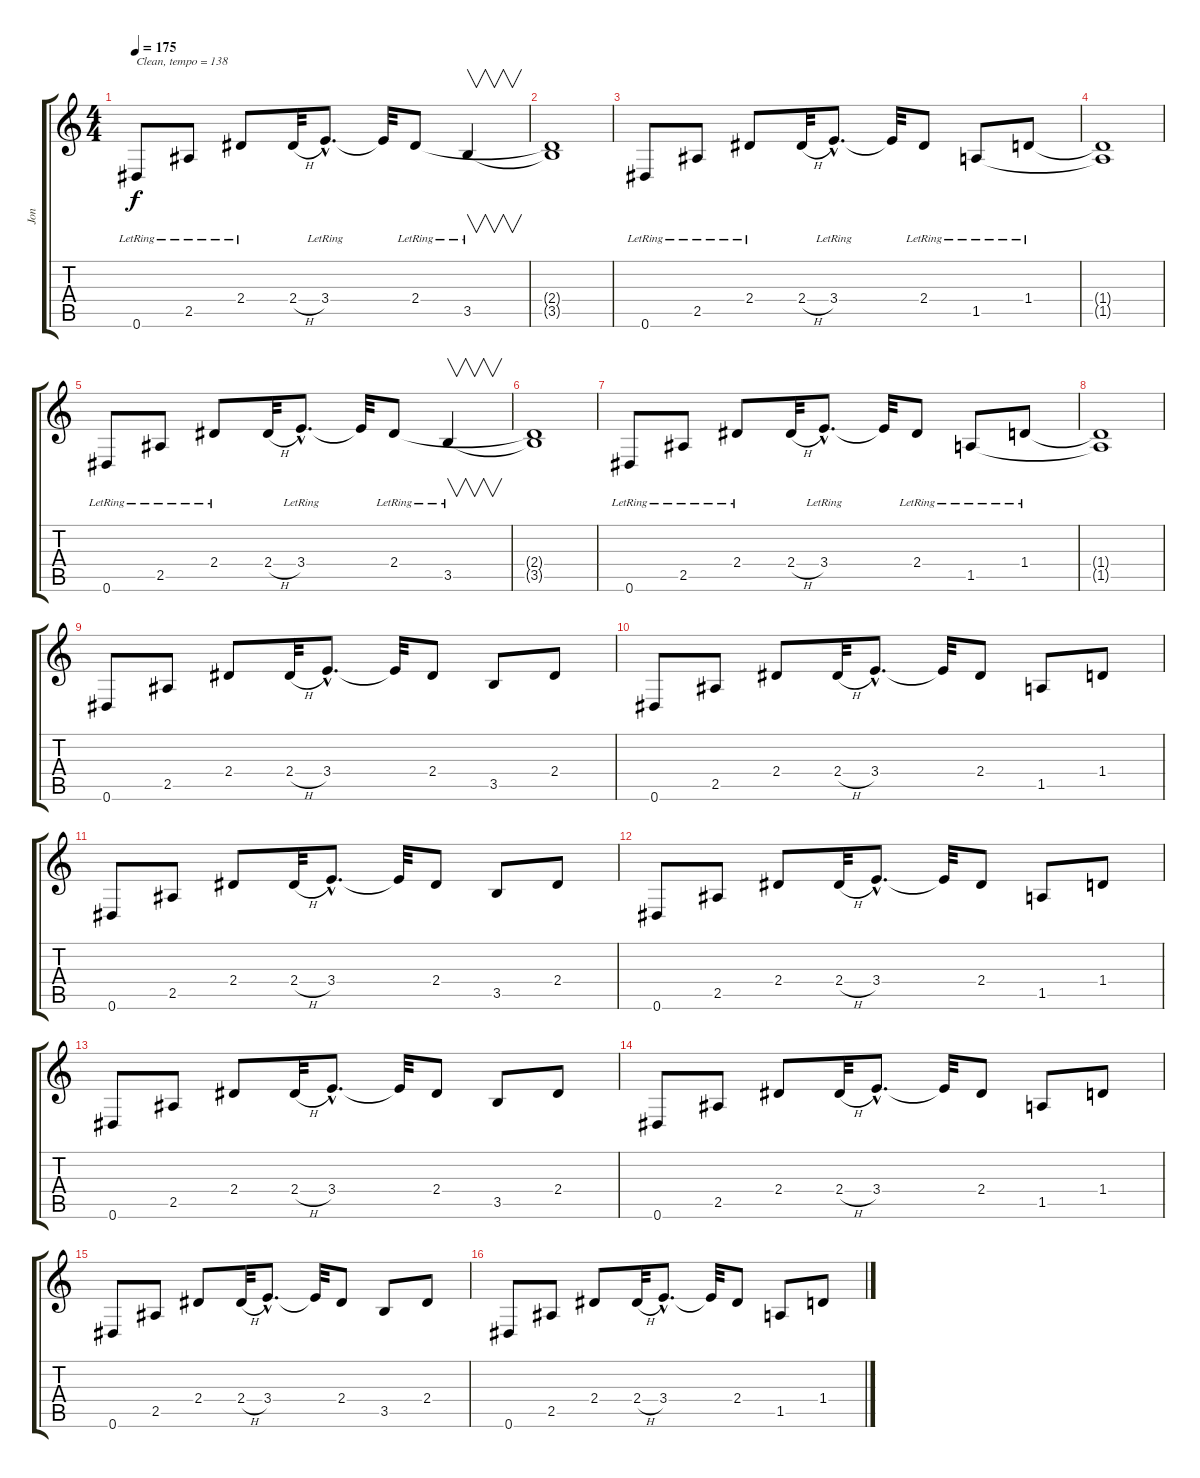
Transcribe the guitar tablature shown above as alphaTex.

\track ("Jon" "Jon") {instrument distortionguitar}
\staff {score tabs}
\tuning (Eb4 Bb3 Gb3 Db3 Ab2 Eb2) {hide}
\ts (4 4)
\tempo 175
\tempo 138
\tempo 175
\clef g2
\ks c
0.6{lr}.8{txt "Clean, tempo = 138" dy f volume 16 instrument acousticguitarsteel} 2.5{lr}.8 2.4{lr}.8 2.4{h}.32 3.4{hac lr}.8{d} 3.4{t}.32 2.4{lr}.8 3.5{lr}.4{v} |
(2.4{t} 3.5{t}).1 |
0.6{lr}.8 2.5{lr}.8 2.4{lr}.8 2.4{h}.32 3.4{hac lr}.8{d} 3.4{t}.32 2.4{lr}.8 1.5{lr}.8 1.4{lr}.8 |
(1.4{t} 1.5{t}).1 |
0.6{lr}.8 2.5{lr}.8 2.4{lr}.8 2.4{h}.32 3.4{hac lr}.8{d} 3.4{t}.32 2.4{lr}.8 3.5{lr}.4{v} |
(2.4{t} 3.5{t}).1 |
0.6{lr}.8 2.5{lr}.8 2.4{lr}.8 2.4{h}.32 3.4{hac lr}.8{d} 3.4{t}.32 2.4{lr}.8 1.5{lr}.8 1.4{lr}.8 |
(1.4{t} 1.5{t}).1 |
0.6.8 2.5.8 2.4.8 2.4{h}.32 3.4{hac}.8{d} 3.4{t}.32 2.4.8 3.5.8 2.4.8 |
0.6.8 2.5.8 2.4.8 2.4{h}.32 3.4{hac}.8{d} 3.4{t}.32 2.4.8 1.5.8 1.4.8 |
0.6.8 2.5.8 2.4.8 2.4{h}.32 3.4{hac}.8{d} 3.4{t}.32 2.4.8 3.5.8 2.4.8 |
0.6.8 2.5.8 2.4.8 2.4{h}.32 3.4{hac}.8{d} 3.4{t}.32 2.4.8 1.5.8 1.4.8 |
0.6.8 2.5.8 2.4.8 2.4{h}.32 3.4{hac}.8{d} 3.4{t}.32 2.4.8 3.5.8 2.4.8 |
0.6.8 2.5.8 2.4.8 2.4{h}.32 3.4{hac}.8{d} 3.4{t}.32 2.4.8 1.5.8 1.4.8 |
0.6.8 2.5.8 2.4.8 2.4{h}.32 3.4{hac}.8{d} 3.4{t}.32 2.4.8 3.5.8 2.4.8 |
0.6.8 2.5.8 2.4.8 2.4{h}.32 3.4{hac}.8{d} 3.4{t}.32 2.4.8 1.5.8 1.4.8
